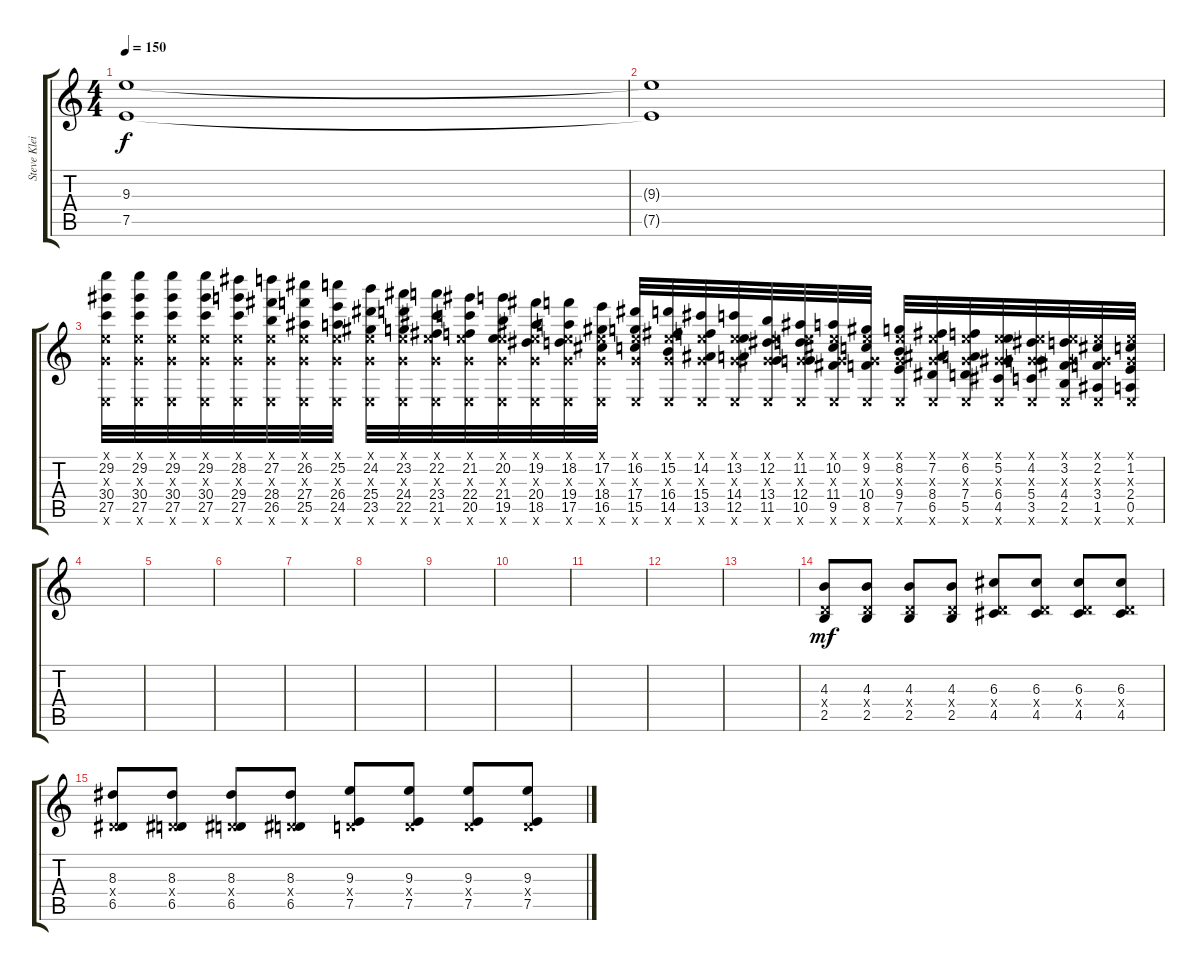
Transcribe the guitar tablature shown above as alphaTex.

\track ("Steve Klein - Extra Guitar" "Steve Klei") {instrument distortionguitar}
\staff {score tabs}
\tuning (E4 B3 G3 D3 A2 E2) {hide}
\ts (4 4)
\tempo 150
\clef g2
\ks c
(9.3{t} 7.5{t}).1{dy f} |
(9.3{t} 7.5{t}).1 |
(0.1{x} 29.2 0.3{x} 30.4 27.5 0.6{x}).32 (0.1{x} 29.2 0.3{x} 30.4 27.5 0.6{x}).32 (0.1{x} 29.2 0.3{x} 30.4 27.5 0.6{x}).32 (0.1{x} 29.2 0.3{x} 30.4 27.5 0.6{x}).32 (0.1{x} 28.2 0.3{x} 29.4 27.5 0.6{x}).32 (0.1{x} 27.2 0.3{x} 28.4 26.5 0.6{x}).32 (0.1{x} 26.2 0.3{x} 27.4 25.5 0.6{x}).32 (0.1{x} 25.2 0.3{x} 26.4 24.5 0.6{x}).32 (0.1{x} 24.2 0.3{x} 25.4 23.5 0.6{x}).32 (0.1{x} 23.2 0.3{x} 24.4 22.5 0.6{x}).32 (0.1{x} 22.2 0.3{x} 23.4 21.5 0.6{x}).32 (0.1{x} 21.2 0.3{x} 22.4 20.5 0.6{x}).32 (0.1{x} 20.2 0.3{x} 21.4 19.5 0.6{x}).32 (0.1{x} 19.2 0.3{x} 20.4 18.5 0.6{x}).32 (0.1{x} 18.2 0.3{x} 19.4 17.5 0.6{x}).32 (0.1{x} 17.2 0.3{x} 18.4 16.5 0.6{x}).32 (0.1{x} 16.2 0.3{x} 17.4 15.5 0.6{x}).32 (0.1{x} 15.2 0.3{x} 16.4 14.5 0.6{x}).32 (0.1{x} 14.2 0.3{x} 15.4 13.5 0.6{x}).32 (0.1{x} 13.2 0.3{x} 14.4 12.5 0.6{x}).32 (0.1{x} 12.2 0.3{x} 13.4 11.5 0.6{x}).32 (0.1{x} 11.2 0.3{x} 12.4 10.5 0.6{x}).32 (0.1{x} 10.2 0.3{x} 11.4 9.5 0.6{x}).32 (0.1{x} 9.2 0.3{x} 10.4 8.5 0.6{x}).32 (0.1{x} 8.2 0.3{x} 9.4 7.5 0.6{x}).32 (0.1{x} 7.2 0.3{x} 8.4 6.5 0.6{x}).32 (0.1{x} 6.2 0.3{x} 7.4 5.5 0.6{x}).32 (0.1{x} 5.2 0.3{x} 6.4 4.5 0.6{x}).32 (0.1{x} 4.2 0.3{x} 5.4 3.5 0.6{x}).32 (0.1{x} 3.2 0.3{x} 4.4 2.5 0.6{x}).32 (0.1{x} 2.2 0.3{x} 3.4 1.5 0.6{x}).32 (0.1{x} 1.2 0.3{x} 2.4 0.5 0.6{x}).32 |
|
|
|
|
|
|
|
|
|
|
(4.3 0.4{x} 2.5).8{dy mf} (4.3 0.4{x} 2.5).8 (4.3 0.4{x} 2.5).8 (4.3 0.4{x} 2.5).8 (6.3 0.4{x} 4.5).8 (6.3 0.4{x} 4.5).8 (6.3 0.4{x} 4.5).8 (6.3 0.4{x} 4.5).8 |
(8.3 0.4{x} 6.5).8 (8.3 0.4{x} 6.5).8 (8.3 0.4{x} 6.5).8 (8.3 0.4{x} 6.5).8 (9.3 0.4{x} 7.5).8 (9.3 0.4{x} 7.5).8 (9.3 0.4{x} 7.5).8 (9.3 0.4{x} 7.5).8
